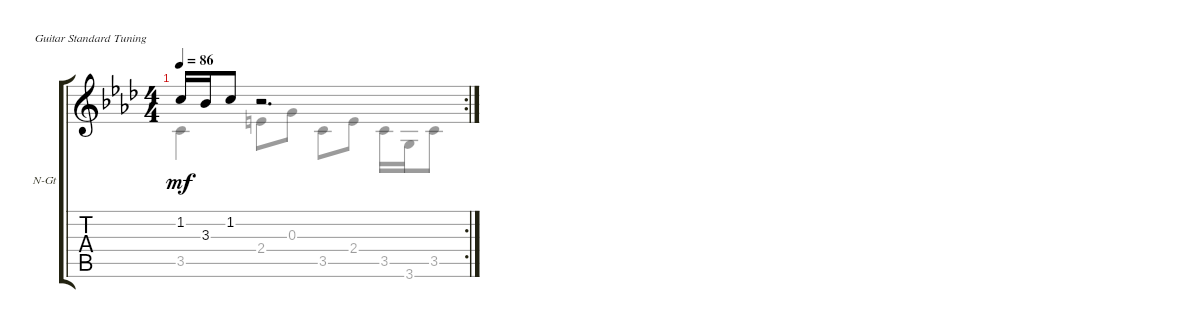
\defaultSystemsLayout 4
\bracketExtendMode groupsimilarinstruments
\firstSystemTrackNameOrientation horizontal
\otherSystemsTrackNameOrientation horizontal
\track ("Nylon Guitar" "N-Gt") {instrument acousticguitarnylon}
\staff {score tabs}
\tuning (E4 B3 G3 D3 A2 E2)
\voice
\rc 2
\ts (4 4)
\tempo 86
\clef g2
\ks ab
1.2.16{dy mf} 3.3.16 1.2.8 r.2{d}
\voice
\clef g2
\ottava regular
\simile none
\ks ab
3.5.4{dy mf} 2.4.8 0.3.8 3.5.8 2.4.8 3.5.16 3.6.16 3.5.8
